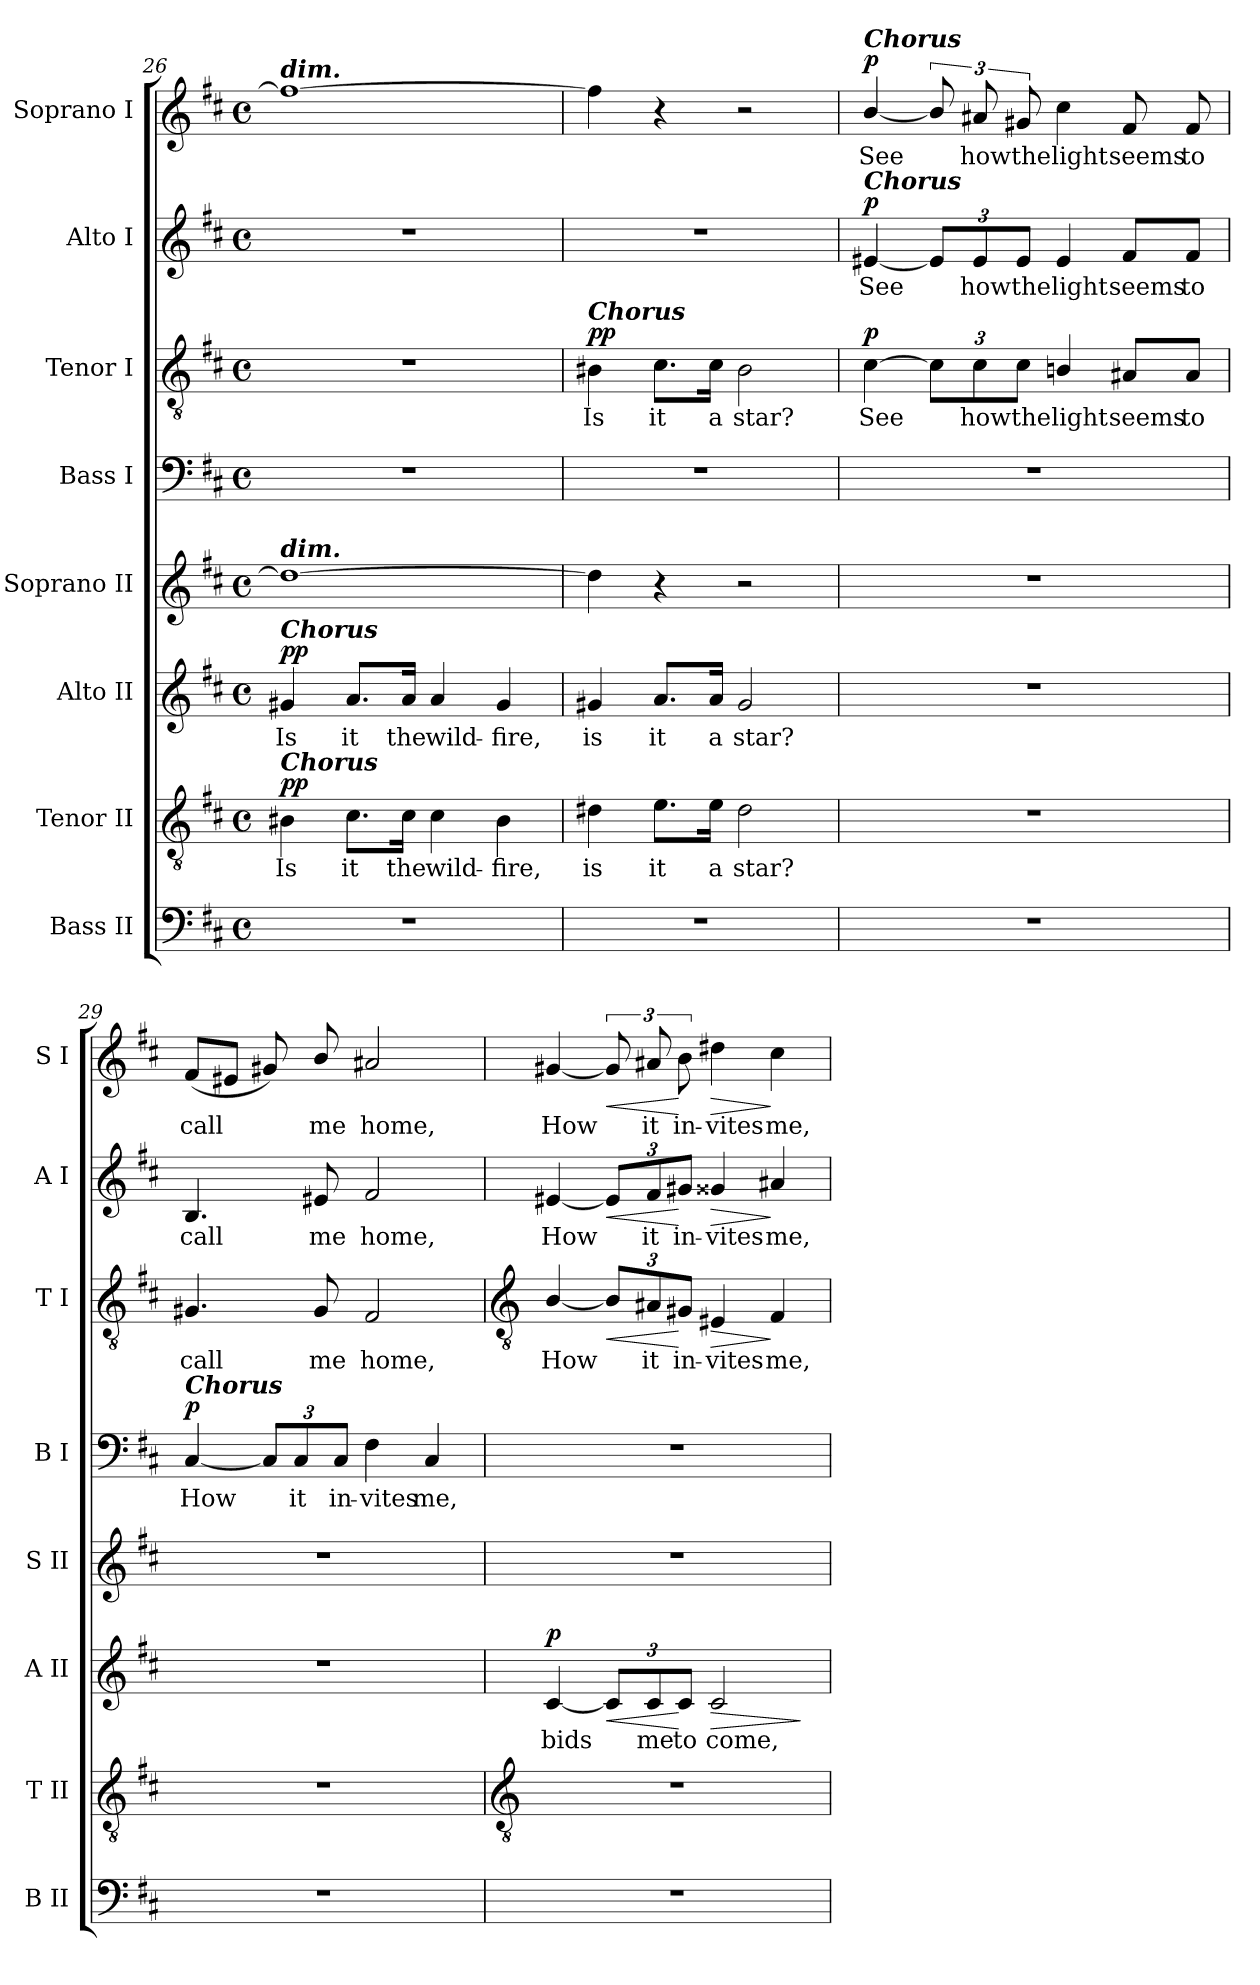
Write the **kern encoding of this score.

**kern	**kern	**text	**dynam	**kern	**text	**dynam	**kern	**kern	**text	**dynam	**kern	**text	**dynam	**kern	**text	**dynam	**kern	**text	**dynam
*part8	*part7	*part7	*part7	*part6	*part6	*part6	*part5	*part4	*part4	*part4	*part3	*part3	*part3	*part2	*part2	*part2	*part1	*part1	*part1
*staff8	*staff7	*staff7	*staff7	*staff6	*staff6	*staff6	*staff5	*staff4	*staff4	*staff4	*staff3	*staff3	*staff3	*staff2	*staff2	*staff2	*staff1	*staff1	*staff1
*I"Bass II	*I"Tenor II	*	*	*I"Alto II	*	*	*I"Soprano II	*I"Bass I	*	*	*I"Tenor I	*	*	*I"Alto I	*	*	*I"Soprano I	*	*
*I'B II	*I'T II	*	*	*I'A II	*	*	*I'S II	*I'B I	*	*	*I'T I	*	*	*I'A I	*	*	*I'S I	*	*
!!LO:LB:g=z
*clefF4	*clefGv2	*	*	*clefG2	*	*	*clefG2	*clefF4	*	*	*clefGv2	*	*	*clefG2	*	*	*clefG2	*	*
*k[f#c#]	*k[f#c#]	*	*	*k[f#c#]	*	*	*k[f#c#]	*k[f#c#]	*	*	*k[f#c#]	*	*	*k[f#c#]	*	*	*k[f#c#]	*	*
*D:	*D:	*	*	*D:	*	*	*D:	*D:	*	*	*D:	*	*	*D:	*	*	*D:	*	*
*M4/4	*M4/4	*	*	*M4/4	*	*	*M4/4	*M4/4	*	*	*M4/4	*	*	*M4/4	*	*	*M4/4	*	*
*met(c)	*met(c)	*	*	*met(c)	*	*	*met(c)	*met(c)	*	*	*met(c)	*	*	*met(c)	*	*	*met(c)	*	*
=26	=26	=26	=26	=26	=26	=26	=26	=26	=26	=26	=26	=26	=26	=26	=26	=26	=26	=26	=26
!	!	!	!	!	!	!	!	!	!	!	!	!	!	!	!	!	!LO:TX:a:Bi:t=dim.	!	!
!	!	!	!	!	!	!	!LO:TX:a:Bi:t=dim.	!	!	!	!	!	!	!	!	!	!	!	!
!	!	!	!	!LO:TX:a:Bi:t=Chorus	!	!	!	!	!	!	!	!	!	!	!	!	!	!	!
!	!LO:TX:a:Bi:t=Chorus	!	!	!	!	!	!	!	!	!	!	!	!	!	!	!	!	!	!
!	!	!LO:LY:b	!LO:DY:b	!	!LO:LY:b	!LO:DY:b	!	!	!	!	!	!	!	!	!	!	!	!	!
1r	4B#X	Is	pp	4g#X	Is	pp	1dd#_	1r	.	.	1r	.	.	1r	.	.	1ff#_	.	.
!	!	!LO:LY:b	!	!	!LO:LY:b	!	!	!	!	!	!	!	!	!	!	!	!	!	!
.	8.c#\L	it	.	8.a/L	it	.	.	.	.	.	.	.	.	.	.	.	.	.	.
!	!	!LO:LY:b	!	!	!LO:LY:b	!	!	!	!	!	!	!	!	!	!	!	!	!	!
.	16c#\Jk	the	.	16a/Jk	the	.	.	.	.	.	.	.	.	.	.	.	.	.	.
!	!	!LO:LY:b	!	!	!LO:LY:b	!	!	!	!	!	!	!	!	!	!	!	!	!	!
.	4c#	wild-	.	4a	wild-	.	.	.	.	.	.	.	.	.	.	.	.	.	.
!	!	!LO:LY:b	!	!	!LO:LY:b	!	!	!	!	!	!	!	!	!	!	!	!	!	!
.	4B#	-fire,	.	4g#	-fire,	.	.	.	.	.	.	.	.	.	.	.	.	.	.
=27	=27	=27	=27	=27	=27	=27	=27	=27	=27	=27	=27	=27	=27	=27	=27	=27	=27	=27	=27
!	!	!	!	!	!	!	!	!	!	!	!LO:TX:a:Bi:t=Chorus	!	!	!	!	!	!	!	!
!	!	!LO:LY:b	!	!	!LO:LY:b	!	!	!	!	!	!	!LO:LY:b	!LO:DY:b	!	!	!	!	!	!
1r	4d#X	is	.	4g#X	is	.	4dd#]	1r	.	.	4B#X	Is	pp	1r	.	.	4ff#]	.	.
!	!	!LO:LY:b	!	!	!LO:LY:b	!	!	!	!	!	!	!LO:LY:b	!	!	!	!	!	!	!
.	8.e\L	it	.	8.a/L	it	.	4r	.	.	.	8.c#\L	it	.	.	.	.	4r	.	.
!	!	!LO:LY:b	!	!	!LO:LY:b	!	!	!	!	!	!	!LO:LY:b	!	!	!	!	!	!	!
.	16e\Jk	a	.	16a/Jk	a	.	.	.	.	.	16c#\Jk	a	.	.	.	.	.	.	.
!	!	!LO:LY:b	!	!	!LO:LY:b	!	!	!	!	!	!	!LO:LY:b	!	!	!	!	!	!	!
.	2d#	star?	.	2g#	star?	.	2r	.	.	.	2B#	star?	.	.	.	.	2r	.	.
=28	=28	=28	=28	=28	=28	=28	=28	=28	=28	=28	=28	=28	=28	=28	=28	=28	=28	=28	=28
!	!	!	!	!	!	!	!	!	!	!	!	!	!	!	!	!	!LO:TX:a:Bi:t=Chorus	!	!
!	!	!	!	!	!	!	!	!	!	!	!	!	!	!LO:TX:a:Bi:t=Chorus	!	!	!	!	!
!	!	!	!	!	!	!	!	!	!	!	!	!LO:LY:b	!LO:DY:b	!	!LO:LY:b	!LO:DY:b	!	!LO:LY:b	!LO:DY:b
1r	1r	.	.	1r	.	.	1r	1r	.	.	[4c#	See	p	[4e#X	See	p	[4b/	See	p
.	.	.	.	.	.	.	.	.	.	.	12c#\L]	.	.	12e#/L]	.	.	12b/]	.	.
!	!	!	!	!	!	!	!	!	!	!	!	!LO:LY:b	!	!	!LO:LY:b	!	!	!LO:LY:b	!
.	.	.	.	.	.	.	.	.	.	.	12c#\	how	.	12e#/	how	.	12a#X	how	.
!	!	!	!	!	!	!	!	!	!	!	!	!LO:LY:b	!	!	!LO:LY:b	!	!	!LO:LY:b	!
.	.	.	.	.	.	.	.	.	.	.	12c#\J	the	.	12e#/J	the	.	12g#X	the	.
!	!	!	!	!	!	!	!	!	!	!	!	!LO:LY:b	!	!	!LO:LY:b	!	!	!LO:LY:b	!
.	.	.	.	.	.	.	.	.	.	.	4Bn/	light	.	4e#	light	.	4cc#	light	.
!	!	!	!	!	!	!	!	!	!	!	!	!LO:LY:b	!	!	!LO:LY:b	!	!	!LO:LY:b	!
.	.	.	.	.	.	.	.	.	.	.	8A#X/L	seems	.	8f#/L	seems	.	8f#	seems	.
!	!	!	!	!	!	!	!	!	!	!	!	!LO:LY:b	!	!	!LO:LY:b	!	!	!LO:LY:b	!
.	.	.	.	.	.	.	.	.	.	.	8A#/J	to	.	8f#/J	to	.	8f#	to	.
=29	=29	=29	=29	=29	=29	=29	=29	=29	=29	=29	=29	=29	=29	=29	=29	=29	=29	=29	=29
!	!	!	!	!	!	!	!	!LO:TX:a:Bi:t=Chorus	!	!	!	!	!	!	!	!	!	!	!
!	!	!	!	!	!	!	!	!	!LO:LY:b	!LO:DY:b	!	!LO:LY:b	!	!	!LO:LY:b	!	!	!LO:LY:b	!
1r	1r	.	.	1r	.	.	1r	[4C#	How	p	4.G#X	call	.	4.B	call	.	(<8f#L	call	.
.	.	.	.	.	.	.	.	.	.	.	.	.	.	.	.	.	8e#XJ	.	.
.	.	.	.	.	.	.	.	12C#/L]	.	.	.	.	.	.	.	.	8g#X)	.	.
!	!	!	!	!	!	!	!	!	!LO:LY:b	!	!	!	!	!	!	!	!	!	!
.	.	.	.	.	.	.	.	12C#/	it	.	.	.	.	.	.	.	.	.	.
!	!	!	!	!	!	!	!	!	!	!	!	!LO:LY:b	!	!	!LO:LY:b	!	!	!LO:LY:b	!
.	.	.	.	.	.	.	.	.	.	.	8G#	me	.	8e#X	me	.	8b/	me	.
!	!	!	!	!	!	!	!	!	!LO:LY:b	!	!	!	!	!	!	!	!	!	!
.	.	.	.	.	.	.	.	12C#/J	in-	.	.	.	.	.	.	.	.	.	.
!	!	!	!	!	!	!	!	!	!LO:LY:b	!	!	!LO:LY:b	!	!	!LO:LY:b	!	!	!LO:LY:b	!
.	.	.	.	.	.	.	.	4F#	-vites	.	2F#	home,	.	2f#	home,	.	2a#X	home,	.
!	!	!	!	!	!	!	!	!	!LO:LY:b	!	!	!	!	!	!	!	!	!	!
.	.	.	.	.	.	.	.	4C#	me,	.	.	.	.	.	.	.	.	.	.
!!LO:LB:g=z
=30	=30	=30	=30	=30	=30	=30	=30	=30	=30	=30	=30	=30	=30	=30	=30	=30	=30	=30	=30
*	*clefGv2	*	*	*	*	*	*	*	*	*	*clefGv2	*	*	*	*	*	*	*	*
!	!	!	!	!	!LO:LY:b	!LO:DY:b	!	!	!	!	!	!LO:LY:b	!	!	!LO:LY:b	!	!	!LO:LY:b	!
1r	1r	.	.	[4c#	bids	p	1r	1r	.	.	[4B/	How	.	[4e#X	How	.	[4g#X	How	.
!	!	!	!	!	!	!LO:HP:b	!	!	!	!	!	!	!LO:HP:b	!	!	!LO:HP:b	!	!	!LO:HP:b
.	.	.	.	12c#/L]	.	<	.	.	.	.	12B/L]	.	<	12e#/L]	.	<	12g#]	.	<
!	!	!	!	!	!LO:LY:b	!	!	!	!	!	!	!LO:LY:b	!	!	!LO:LY:b	!	!	!LO:LY:b	!
.	.	.	.	12c#/	me	.	.	.	.	.	12A#X/	it	.	12f#/	it	.	12a#X	it	.
!	!	!	!	!	!LO:LY:b	!	!	!	!	!	!	!LO:LY:b	!	!	!LO:LY:b	!	!	!LO:LY:b	!
.	.	.	.	12c#/J	to	[	.	.	.	.	12G#X/J	in-	[	12g#X/J	in-	[	12b	in-	[
!	!	!	!	!	!LO:LY:b	!LO:HP:b	!	!	!	!	!	!LO:LY:b	!LO:HP:b	!	!LO:LY:b	!LO:HP:b	!	!LO:LY:b	!LO:HP:b
.	.	.	.	2c#	come,	>	.	.	.	.	4E#X	-vites	>	4g##X	-vites	>	4dd#X	-vites	>
!	!	!	!	!	!	!	!	!	!	!	!	!LO:LY:b	!	!	!LO:LY:b	!	!	!LO:LY:b	!
.	.	.	.	.	.	.	.	.	.	.	4F#	me,	]	4a#X	me,	]	4cc#	me,	]
.	.	.	.	.	.	]	.	.	.	.	.	.	.	.	.	.	.	.	.
=	=	=	=	=	=	=	=	=	=	=	=	=	=	=	=	=	=	=	=
*-	*-	*-	*-	*-	*-	*-	*-	*-	*-	*-	*-	*-	*-	*-	*-	*-	*-	*-	*-
